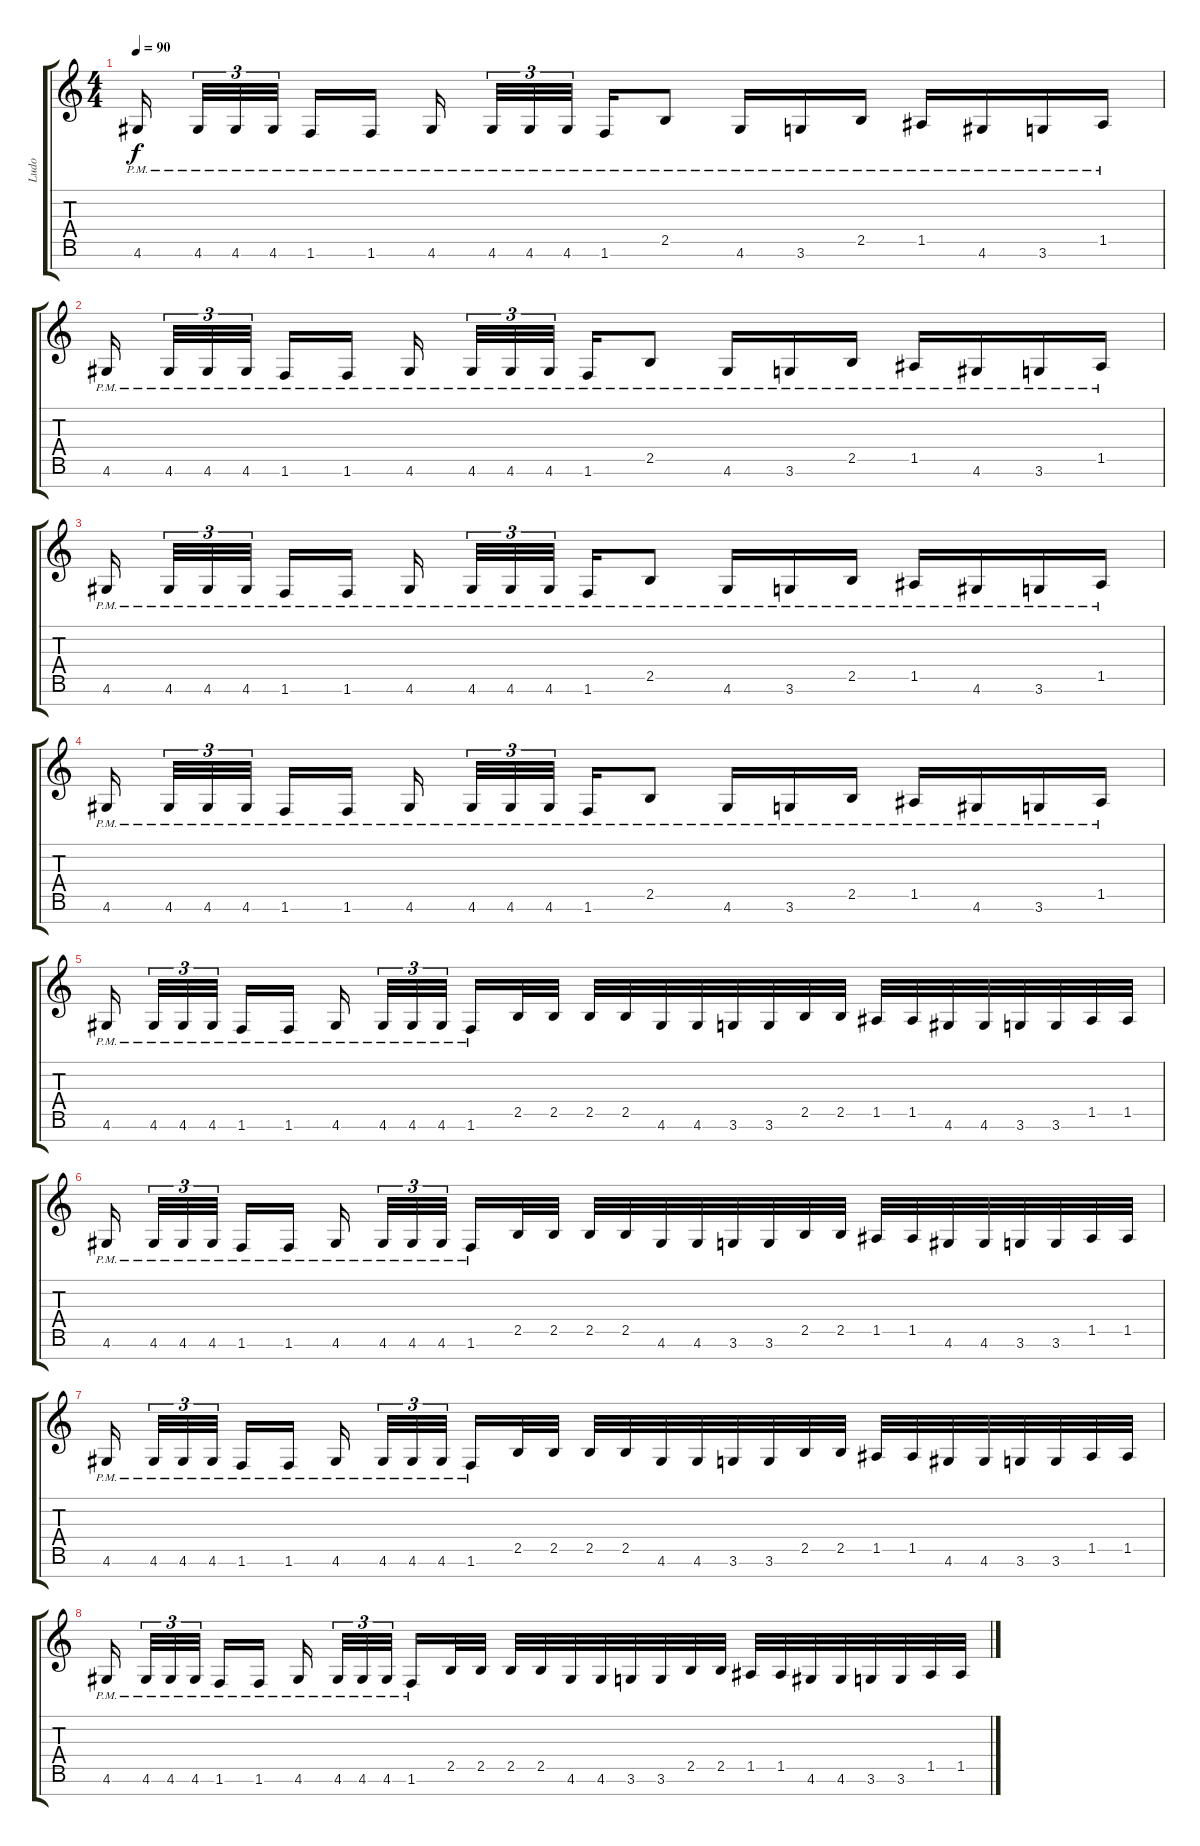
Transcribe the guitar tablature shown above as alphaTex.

\track ("Ludo" "Ludo") {instrument electricguitarjazz}
\staff {score tabs}
\tuning (E4 B3 G3 D3 A2 E2 B1) {hide}
\ts (4 4)
\tempo 90
\clef g2
\ks c
4.6{pm}.16{dy f instrument overdrivenguitar} 4.6{pm}.32{tu (3 2)} 4.6{pm}.32{tu (3 2)} 4.6{pm}.32{tu (3 2)} 1.6{pm}.16 1.6{pm}.16 4.6{pm}.16 4.6{pm}.32{tu (3 2)} 4.6{pm}.32{tu (3 2)} 4.6{pm}.32{tu (3 2)} 1.6{pm}.16 2.5{pm}.8 4.6{pm}.16 3.6{pm}.16 2.5{pm}.16 1.5{pm}.16 4.6{pm}.16 3.6{pm}.16 1.5{pm}.16 |
4.6{pm}.16{instrument overdrivenguitar} 4.6{pm}.32{tu (3 2)} 4.6{pm}.32{tu (3 2)} 4.6{pm}.32{tu (3 2)} 1.6{pm}.16 1.6{pm}.16 4.6{pm}.16 4.6{pm}.32{tu (3 2)} 4.6{pm}.32{tu (3 2)} 4.6{pm}.32{tu (3 2)} 1.6{pm}.16 2.5{pm}.8 4.6{pm}.16 3.6{pm}.16 2.5{pm}.16 1.5{pm}.16 4.6{pm}.16 3.6{pm}.16 1.5{pm}.16 |
4.6{pm}.16{instrument overdrivenguitar} 4.6{pm}.32{tu (3 2)} 4.6{pm}.32{tu (3 2)} 4.6{pm}.32{tu (3 2)} 1.6{pm}.16 1.6{pm}.16 4.6{pm}.16 4.6{pm}.32{tu (3 2)} 4.6{pm}.32{tu (3 2)} 4.6{pm}.32{tu (3 2)} 1.6{pm}.16 2.5{pm}.8 4.6{pm}.16 3.6{pm}.16 2.5{pm}.16 1.5{pm}.16 4.6{pm}.16 3.6{pm}.16 1.5{pm}.16 |
4.6{pm}.16{instrument overdrivenguitar} 4.6{pm}.32{tu (3 2)} 4.6{pm}.32{tu (3 2)} 4.6{pm}.32{tu (3 2)} 1.6{pm}.16 1.6{pm}.16 4.6{pm}.16 4.6{pm}.32{tu (3 2)} 4.6{pm}.32{tu (3 2)} 4.6{pm}.32{tu (3 2)} 1.6{pm}.16 2.5{pm}.8 4.6{pm}.16 3.6{pm}.16 2.5{pm}.16 1.5{pm}.16 4.6{pm}.16 3.6{pm}.16 1.5{pm}.16 |
4.6{pm}.16{instrument overdrivenguitar} 4.6{pm}.32{tu (3 2)} 4.6{pm}.32{tu (3 2)} 4.6{pm}.32{tu (3 2)} 1.6{pm}.16 1.6{pm}.16 4.6{pm}.16 4.6{pm}.32{tu (3 2)} 4.6{pm}.32{tu (3 2)} 4.6{pm}.32{tu (3 2)} 1.6{pm}.16 2.5.32 2.5.32 2.5.32 2.5.32 4.6.32 4.6.32 3.6.32 3.6.32 2.5.32 2.5.32 1.5.32 1.5.32 4.6.32 4.6.32 3.6.32 3.6.32 1.5.32 1.5.32 |
4.6{pm}.16{instrument overdrivenguitar} 4.6{pm}.32{tu (3 2)} 4.6{pm}.32{tu (3 2)} 4.6{pm}.32{tu (3 2)} 1.6{pm}.16 1.6{pm}.16 4.6{pm}.16 4.6{pm}.32{tu (3 2)} 4.6{pm}.32{tu (3 2)} 4.6{pm}.32{tu (3 2)} 1.6{pm}.16 2.5.32 2.5.32 2.5.32 2.5.32 4.6.32 4.6.32 3.6.32 3.6.32 2.5.32 2.5.32 1.5.32 1.5.32 4.6.32 4.6.32 3.6.32 3.6.32 1.5.32 1.5.32 |
4.6{pm}.16{instrument overdrivenguitar} 4.6{pm}.32{tu (3 2)} 4.6{pm}.32{tu (3 2)} 4.6{pm}.32{tu (3 2)} 1.6{pm}.16 1.6{pm}.16 4.6{pm}.16 4.6{pm}.32{tu (3 2)} 4.6{pm}.32{tu (3 2)} 4.6{pm}.32{tu (3 2)} 1.6{pm}.16 2.5.32 2.5.32 2.5.32 2.5.32 4.6.32 4.6.32 3.6.32 3.6.32 2.5.32 2.5.32 1.5.32 1.5.32 4.6.32 4.6.32 3.6.32 3.6.32 1.5.32 1.5.32 |
4.6{pm}.16{instrument overdrivenguitar} 4.6{pm}.32{tu (3 2)} 4.6{pm}.32{tu (3 2)} 4.6{pm}.32{tu (3 2)} 1.6{pm}.16 1.6{pm}.16 4.6{pm}.16 4.6{pm}.32{tu (3 2)} 4.6{pm}.32{tu (3 2)} 4.6{pm}.32{tu (3 2)} 1.6{pm}.16 2.5.32 2.5.32 2.5.32 2.5.32 4.6.32 4.6.32 3.6.32 3.6.32 2.5.32 2.5.32 1.5.32 1.5.32 4.6.32 4.6.32 3.6.32 3.6.32 1.5.32 1.5.32
